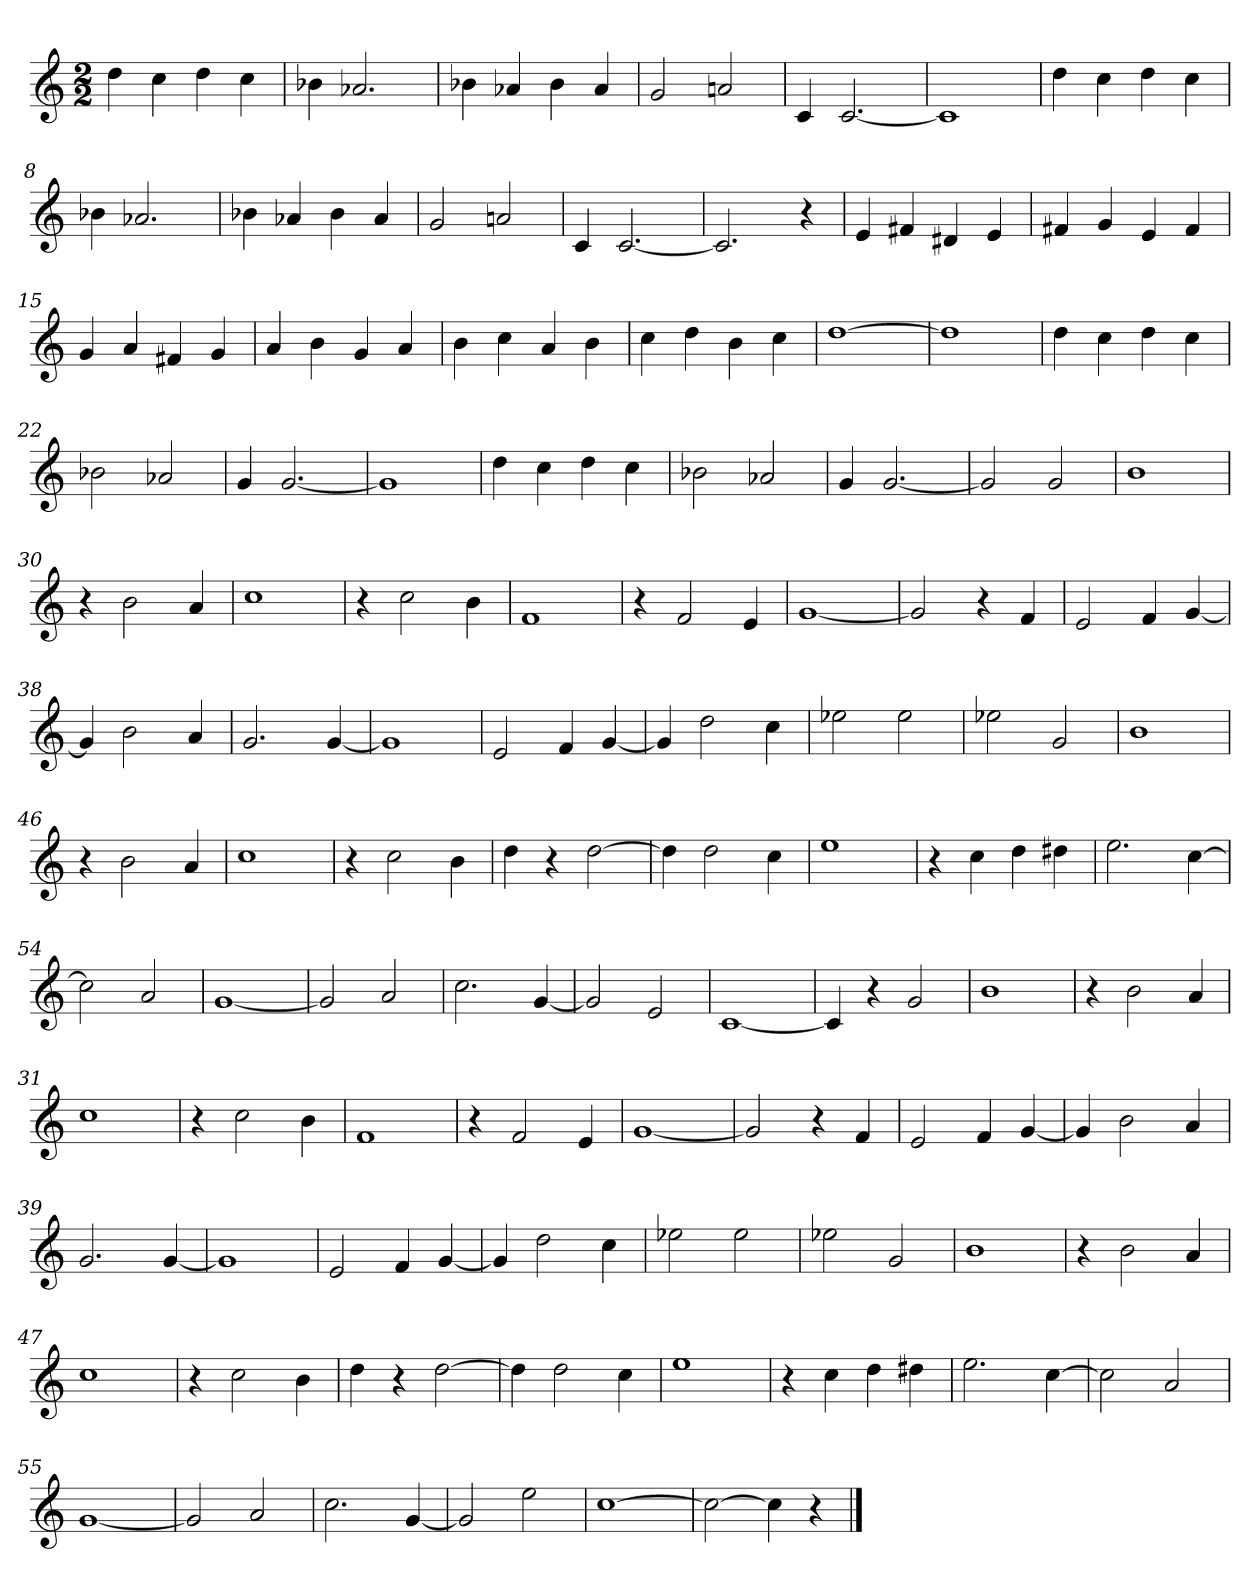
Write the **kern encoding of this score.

**kern
*part1
*staff1
*M2/2
=1
4dd
4cc
4dd
4cc
=2
4b-X
2.a-X
=3
4b-X
4a-X
4b-
4a-
=4
2g
2an
=5
4c
[2.c
=6
1c]
=7
4dd
4cc
4dd
4cc
=8
4b-X
2.a-X
=9
4b-X
4a-X
4b-
4a-
=10
2g
2an
=11
4c
[2.c
=12
2.c]
4r
=13
4e
4f#X
4d#X
4e
=14
4f#X
4g
4e
4f#
=15
4g
4a
4f#X
4g
=16
4a
4b
4g
4a
=17
4b
4cc
4a
4b
=18
4cc
4dd
4b
4cc
=19
[1dd
=20
1dd]
=21
4dd
4cc
4dd
4cc
=22
2b-X
2a-X
=23
4g
[2.g
=24
1g]
=25
4dd
4cc
4dd
4cc
=26
2b-X
2a-X
=27
4g
[2.g
=28
2g]
2g
=29
1b
=30
4r
2b
4a
=31
1cc
=32
4r
2cc
4b
=33
1f
=34
4r
2f
4e
=35
[1g
=36
2g]
4r
4f
=37
2e
4f
[4g
=38
4g]
2b
4a
=39
2.g
[4g
=40
1g]
=41
2e
4f
[4g
=42
4g]
2dd
4cc
=43
2ee-X
2ee-
=44
2ee-X
2g
=45
1b
=46
4r
2b
4a
=47
1cc
=48
4r
2cc
4b
=49
4dd
4r
[2dd
=50
4dd]
2dd
4cc
=51
1ee
=52
4r
4cc
4dd
4dd#X
=53
2.ee
[4cc
=54
2cc]
2a
=55
[1g
=56
2g]
2a
=57
2.cc
[4g
=58
2g]
2e
=59
[1c
=60
4c]
4r
2g
=29
1b
=30
4r
2b
4a
=31
1cc
=32
4r
2cc
4b
=33
1f
=34
4r
2f
4e
=35
[1g
=36
2g]
4r
4f
=37
2e
4f
[4g
=38
4g]
2b
4a
=39
2.g
[4g
=40
1g]
=41
2e
4f
[4g
=42
4g]
2dd
4cc
=43
2ee-X
2ee-
=44
2ee-X
2g
=45
1b
=46
4r
2b
4a
=47
1cc
=48
4r
2cc
4b
=49
4dd
4r
[2dd
=50
4dd]
2dd
4cc
=51
1ee
=52
4r
4cc
4dd
4dd#X
=53
2.ee
[4cc
=54
2cc]
2a
=55
[1g
=56
2g]
2a
=57
2.cc
[4g
=58
2g]
2ee
=59
[1cc
=60
2cc_
4cc]
4r
==
*-
